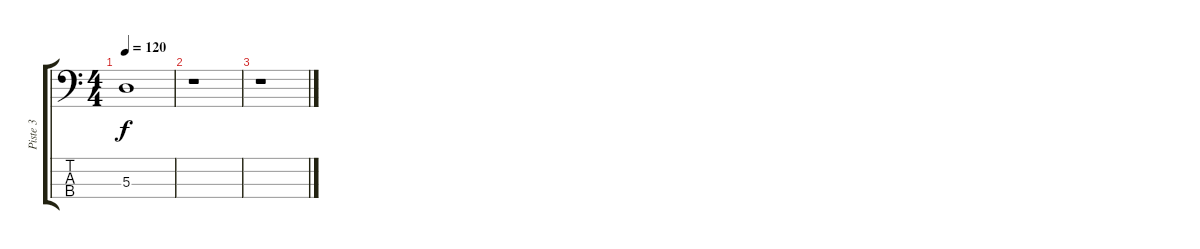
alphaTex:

\track ("Piste 3" "Piste 3") {instrument electricbassfinger}
\staff {score tabs}
\tuning (G2 D2 A1 E1) {hide}
\ts (4 4)
\tempo 120
\clef f4
\ks c
5.3{t}.1{dy f} |
r.1 |
r.1
